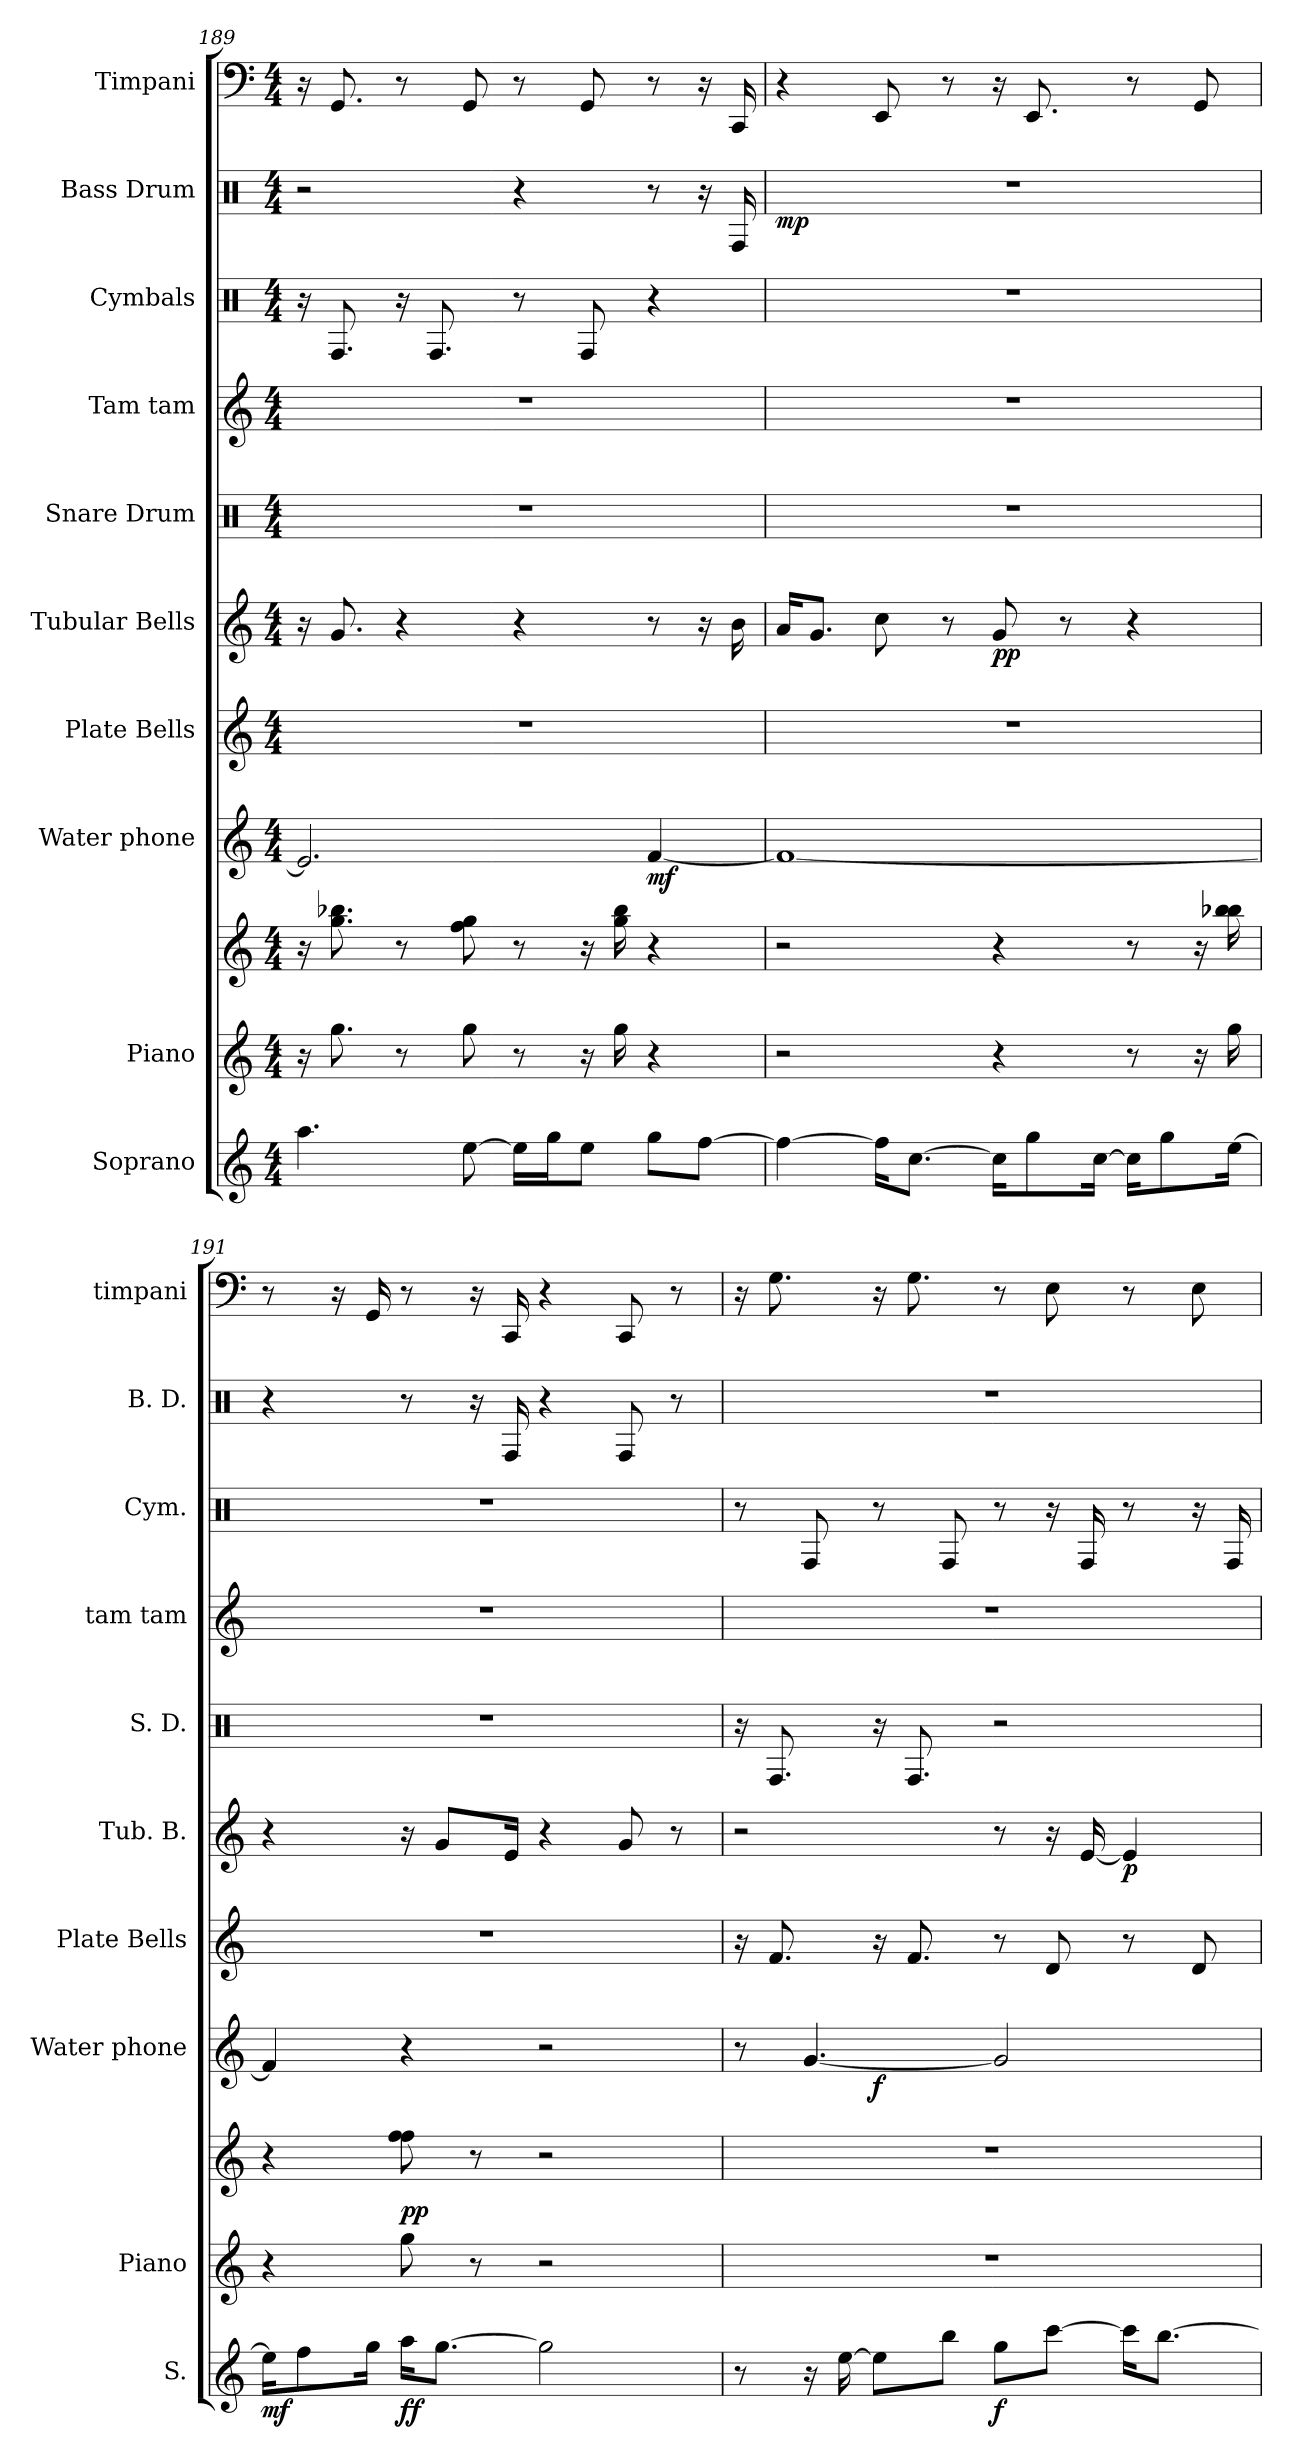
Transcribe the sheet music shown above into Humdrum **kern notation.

**kern	**dynam	**kern	**kern	**dynam	**kern	**dynam	**kern	**kern	**dynam	**kern	**kern	**kern	**kern	**dynam	**kern
*part10	*part10	*part9	*part9	*part9	*part8	*part8	*part7	*part6	*part6	*part5	*part4	*part3	*part2	*part2	*part1
*staff11	*staff11	*staff10	*staff9	*staff9/10	*staff8	*staff8	*staff7	*staff6	*staff6	*staff5	*staff4	*staff3	*staff2	*staff2	*staff1
*I"Soprano	*	*I"Piano	*	*	*I"Water phone	*	*I"Plate Bells	*I"Tubular Bells	*	*I"Snare Drum	*I"Tam tam	*I"Cymbals	*I"Bass Drum	*	*I"Timpani
*I'S.	*	*I'Piano	*	*	*I'Water phone	*	*I'Plate Bells	*I'Tub. B.	*	*I'S. D.	*I'tam tam	*I'Cym.	*I'B. D.	*	*I'timpani
*clefG2	*	*clefG2	*clefG2	*	*clefG2	*	*clefG2	*clefG2	*	*clefX	*clefG2	*clefX	*clefX	*	*clefF4
*k[]	*	*k[]	*k[]	*	*k[]	*	*k[]	*k[]	*	*k[]	*k[]	*k[]	*k[]	*	*k[]
*C:	*	*C:	*C:	*	*C:	*	*C:	*C:	*	*C:	*C:	*C:	*C:	*	*C:
*M4/4	*	*M4/4	*M4/4	*	*M4/4	*	*M4/4	*M4/4	*	*M4/4	*M4/4	*M4/4	*M4/4	*	*M4/4
=189	=189	=189	=189	=189	=189	=189	=189	=189	=189	=189	=189	=189	=189	=189	=189
4.aai\	.	16r	16r	.	2.ei/]	.	1r	16r	.	1r	1r	16r	2r	.	16r
.	.	8.ggi\	8.ggi\ 8.bb-Xi	.	.	.	.	8.gi/	.	.	.	8.RFi/	.	.	8.GGi/
.	.	8r	8r	.	.	.	.	4r	.	.	.	16r	.	.	8r
.	.	.	.	.	.	.	.	.	.	.	.	8.RFi/	.	.	.
[8eei\	.	8ggi\	8ffi\ 8ggi	.	.	.	.	.	.	.	.	.	.	.	8GGi/
16eei\LL]	.	8r	8r	.	.	.	.	4r	.	.	.	8r	4r	.	8r
16ggi\J	.	.	.	.	.	.	.	.	.	.	.	.	.	.	.
8eei\J	.	16r	16r	.	.	.	.	.	.	.	.	8RFi/	.	.	8GGi/
.	.	16ggi\	16ggi\ 16bb-i	.	.	.	.	.	.	.	.	.	.	.	.
8ggi\L	.	4r	4r	.	[4fi/	mf	.	8r	.	.	.	4r	8r	.	8r
[8ffi\J	.	.	.	.	.	.	.	16r	.	.	.	.	16r	.	16r
.	.	.	.	.	.	.	.	16bi\	.	.	.	.	16RFi/	.	16CCi/
=190	=190	=190	=190	=190	=190	=190	=190	=190	=190	=190	=190	=190	=190	=190	=190
4ffi\_	.	2r	2r	.	1fi_	.	1r	16ai/KL	.	1r	1r	1r	1r	mp	4r
.	.	.	.	.	.	.	.	8.gi/J	.	.	.	.	.	.	.
16ffi\KL]	.	.	.	.	.	.	.	8cci\	.	.	.	.	.	.	8EEi/
[8.cci\J	.	.	.	.	.	.	.	.	.	.	.	.	.	.	.
.	.	.	.	.	.	.	.	8r	.	.	.	.	.	.	8r
16cci\KL]	.	4r	4r	.	.	.	.	8gi/	pp	.	.	.	.	.	16r
8ggi\	.	.	.	.	.	.	.	.	.	.	.	.	.	.	8.EEi/
.	.	.	.	.	.	.	.	8r	.	.	.	.	.	.	.
[16cci\Jk	.	.	.	.	.	.	.	.	.	.	.	.	.	.	.
16cci\KL]	.	8r	8r	.	.	.	.	4r	.	.	.	.	.	.	8r
8ggi\	.	.	.	.	.	.	.	.	.	.	.	.	.	.	.
.	.	16r	16r	.	.	.	.	.	.	.	.	.	.	.	8GGi/
[16eei\Jk	.	16ggi\	16bb-Xi\ 16bb-i	.	.	.	.	.	.	.	.	.	.	.	.
!!LO:PB:g=z
=191	=191	=191	=191	=191	=191	=191	=191	=191	=191	=191	=191	=191	=191	=191	=191
16eei\KL]	mf	4r	4r	.	4fi/]	.	1r	4r	.	1r	1r	1r	4r	.	8r
8ffi\	.	.	.	.	.	.	.	.	.	.	.	.	.	.	.
.	.	.	.	.	.	.	.	.	.	.	.	.	.	.	16r
16ggi\Jk	.	.	.	.	.	.	.	.	.	.	.	.	.	.	16GGi/
16aai\KL	ff	8ggi\	8ffi\ 8ffi	pp	4r	.	.	16r	.	.	.	.	8r	.	8r
[8.ggi\J	.	.	.	.	.	.	.	8gi/L	.	.	.	.	.	.	.
.	.	8r	8r	.	.	.	.	.	.	.	.	.	16r	.	16r
.	.	.	.	.	.	.	.	16ei/Jk	.	.	.	.	16RFi/	.	16CCi/
2ggi\]	.	2r	2r	.	2r	.	.	4r	.	.	.	.	4r	.	4r
.	.	.	.	.	.	.	.	8gi/	.	.	.	.	8RFi/	.	8CCi/
.	.	.	.	.	.	.	.	8r	.	.	.	.	8r	.	8r
=192	=192	=192	=192	=192	=192	=192	=192	=192	=192	=192	=192	=192	=192	=192	=192
*	*	*	*	*	*^	*	*	*	*	*	*	*	*	*	*
8r	.	1r	1r	.	8r	4ryy	.	16r	2r	.	16r	1r	8r	1r	.	16r
.	.	.	.	.	.	.	.	8.fi/	.	.	8.RFi/	.	.	.	.	8.Gi\
16r	.	.	.	.	[4.gi/	.	.	.	.	.	.	.	8RFi/	.	.	.
[16eei\	.	.	.	.	.	.	.	.	.	.	.	.	.	.	.	.
8eei\L]	.	.	.	.	.	2.ryy	f	16r	.	.	16r	.	8r	.	.	16r
.	.	.	.	.	.	.	.	8.fi/	.	.	8.RFi/	.	.	.	.	8.Gi\
8bbi\J	.	.	.	.	.	.	.	.	.	.	.	.	8RFi/	.	.	.
8ggi\L	f	.	.	.	2gi/]	.	.	8r	8r	.	2r	.	8r	.	.	8r
[8ccci\J	.	.	.	.	.	.	.	8di/	16r	.	.	.	16r	.	.	8Ei\
.	.	.	.	.	.	.	.	.	[16ei/	.	.	.	16RFi/	.	.	.
16ccci\KL]	.	.	.	.	.	.	.	8r	4ei/]	p	.	.	8r	.	.	8r
[8.bbi\J	.	.	.	.	.	.	.	.	.	.	.	.	.	.	.	.
.	.	.	.	.	.	.	.	8di/	.	.	.	.	16r	.	.	8Ei\
.	.	.	.	.	.	.	.	.	.	.	.	.	16RFi/	.	.	.
*	*	*	*	*	*v	*v	*	*	*	*	*	*	*	*	*	*
=	=	=	=	=	=	=	=	=	=	=	=	=	=	=	=
*-	*-	*-	*-	*-	*-	*-	*-	*-	*-	*-	*-	*-	*-	*-	*-
